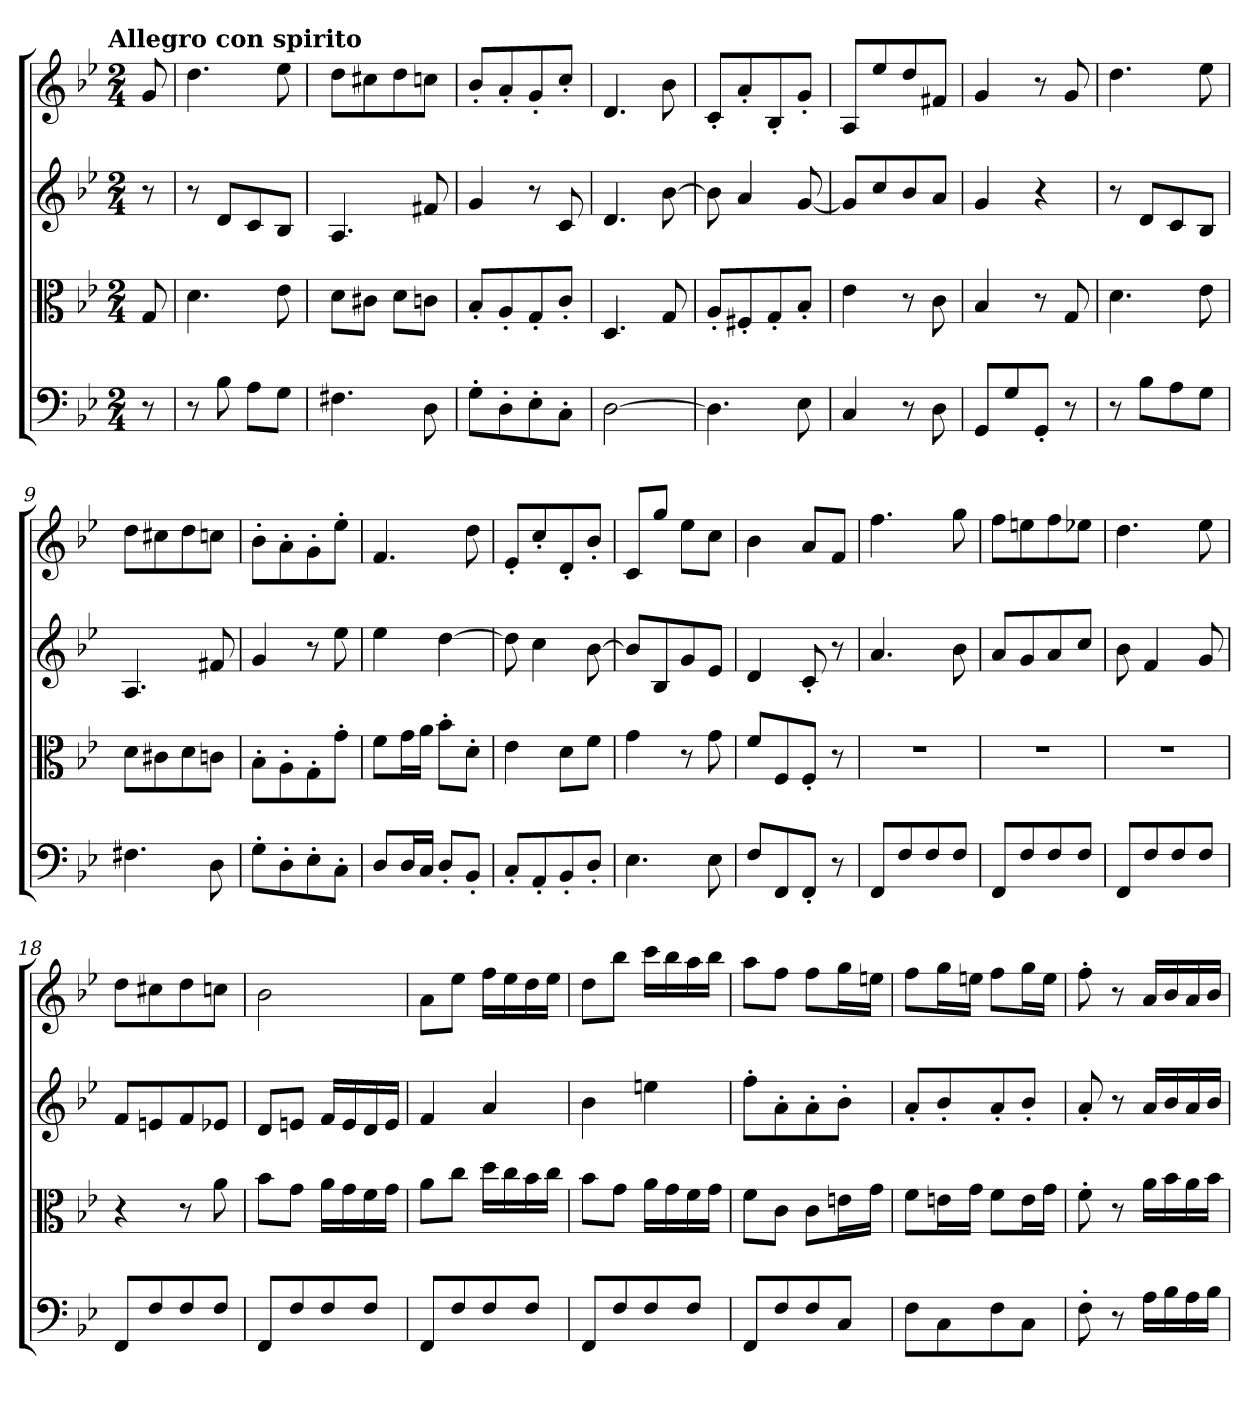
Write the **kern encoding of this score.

**kern	**kern	**kern	**kern
*part4	*part3	*part2	*part1
*staff4	*staff3	*staff2	*staff1
*clefF4	*clefC3	*clefG2	*clefG2
*k[b-e-]	*k[b-e-]	*k[b-e-]	*k[b-e-]
*g:	*g:	*g:	*g:
!!LO:TX:omd:t=Allegro con spirito
*M2/4	*M2/4	*M2/4	*M2/4
*MM132	*MM132	*MM132	*MM132
=	=	=	=
8r	8G/	8r	8g/
=1	=1	=1	=1
8r	4.d\	8r	4.dd\
8B-\	.	8d/L	.
8A\L	.	8c/	.
8G\J	8e-\	8B-/J	8ee-\
=2	=2	=2	=2
4.F#X\	8d\L	4.A/	8dd\L
.	8c#X\J	.	8cc#X\
.	8d\L	.	8dd\
8D\	8cn\J	8f#X/	8ccn\J
=3	=3	=3	=3
8G'\L	8B-'/L	4g/	8b-'/L
8D'\	8A'/	.	8a'/
8E-'\	8G'/	8r	8g'/
8C'\J	8c'/J	8c/	8cc'/J
=4	=4	=4	=4
[2D\	4.D/	4.d/	4.d/
.	8G/	[8b-\	8b-\
=5	=5	=5	=5
4.D\]	8A'/L	8b-\]	8c'/L
.	8F#X'/	4a/	8a'/
.	8G'/	.	8B-'/
8E-\	8B-'/J	[8g/	8g'/J
=6	=6	=6	=6
4C/	4e-\	8g/L]	8A/L
.	.	8cc/	8ee-/
8r	8r	8b-/	8dd/
8D\	8c\	8a/J	8f#X/J
=7	=7	=7	=7
8GG/L	4B-/	4g/	4g/
8G/	.	.	.
8GG'/J	8r	4r	8r
8r	8G/	.	8g/
=8	=8	=8	=8
8r	4.d\	8r	4.dd\
8B-\L	.	8d/L	.
8A\	.	8c/	.
8G\J	8e-\	8B-/J	8ee-\
=9	=9	=9	=9
4.F#X\	8d\L	4.A/	8dd\L
.	8c#X\	.	8cc#X\
.	8d\	.	8dd\
8D\	8cn\J	8f#X/	8ccn\J
=10	=10	=10	=10
8G'\L	8B-'\L	4g/	8b-'\L
8D'\	8A'\	.	8a'\
8E-'\	8G'\	8r	8g'\
8C'\J	8g'\J	8ee-\	8ee-'\J
=11	=11	=11	=11
8D/L	8f\L	4ee-\	4.f/
16D/L	16g\L	.	.
16C/JJ	16a\JJ	.	.
8D'/L	8b-'\L	[4dd\	.
8BB-'/J	8d'\J	.	8dd\
=12	=12	=12	=12
8C'/L	4e-\	8dd\]	8e-'/L
8AA'/	.	4cc\	8cc'/
8BB-'/	8d\L	.	8d'/
8D'/J	8f\J	[8b-\	8b-'/J
=13	=13	=13	=13
4.E-\	4g\	8b-/L]	8c/L
.	.	8B-/	8gg/J
.	8r	8g/	8ee-\L
8E-\	8g\	8e-/J	8cc\J
=14	=14	=14	=14
8F/L	8f/L	4d/	4b-\
8FF/	8F/	.	.
8FF'/J	8F'/J	8c'/	8a/L
8r	8r	8r	8f/J
=15	=15	=15	=15
8FF/L	2r	4.a/	4.ff\
8F/	.	.	.
8F/	.	.	.
8F/J	.	8b-\	8gg\
=16	=16	=16	=16
8FF/L	2r	8a/L	8ff\L
8F/	.	8g/	8een\
8F/	.	8a/	8ff\
8F/J	.	8cc/J	8ee-X\J
=17	=17	=17	=17
8FF/L	2r	8b-\	4.dd\
8F/	.	4f/	.
8F/	.	.	.
8F/J	.	8g/	8ee-\
=18	=18	=18	=18
8FF/L	4r	8f/L	8dd\L
8F/	.	8en/	8cc#X\
8F/	8r	8f/	8dd\
8F/J	8a\	8e-X/J	8ccn\J
=19	=19	=19	=19
8FF/L	8b-\L	8d/L	2b-\
8F/	8g\J	8en/J	.
8F/	16a\LL	16f/LL	.
.	16g\	16e/	.
8F/J	16f\	16d/	.
.	16g\JJ	16e/JJ	.
=20	=20	=20	=20
8FF/L	8a\L	4f/	8a\L
8F/	8cc\J	.	8ee-\J
8F/	16dd\LL	4a/	16ff\LL
.	16cc\	.	16ee-\
8F/J	16b-\	.	16dd\
.	16cc\JJ	.	16ee-\JJ
=21	=21	=21	=21
8FF/L	8b-\L	4b-\	8dd\L
8F/	8g\J	.	8bb-\J
8F/	16a\LL	4een\	16ccc\LL
.	16g\	.	16bb-\
8F/J	16f\	.	16aa\
.	16g\JJ	.	16bb-\JJ
=22	=22	=22	=22
8FF/L	8f\L	8ff'\L	8aa\L
8F/	8c\J	8a'\	8ff\J
8F/	8c\L	8a'\	8ff\L
8C/J	16en\L	8b-'\J	16gg\L
.	16g\JJ	.	16een\JJ
=23	=23	=23	=23
8F\L	8f\L	8a'/L	8ff\L
8C\	16en\L	8b-'/	16gg\L
.	16g\JJ	.	16een\JJ
8F\	8f\L	8a'/	8ff\L
8C\J	16e\L	8b-'/J	16gg\L
.	16g\JJ	.	16ee\JJ
=24	=24	=24	=24
8F'\	8f'\	8a'/	8ff'\
8r	8r	8r	8r
16A\LL	16a\LL	16a/LL	16a/LL
16B-\	16b-\	16b-/	16b-/
16A\	16a\	16a/	16a/
16B-\JJ	16b-\JJ	16b-/JJ	16b-/JJ
=	=	=	=
*-	*-	*-	*-
